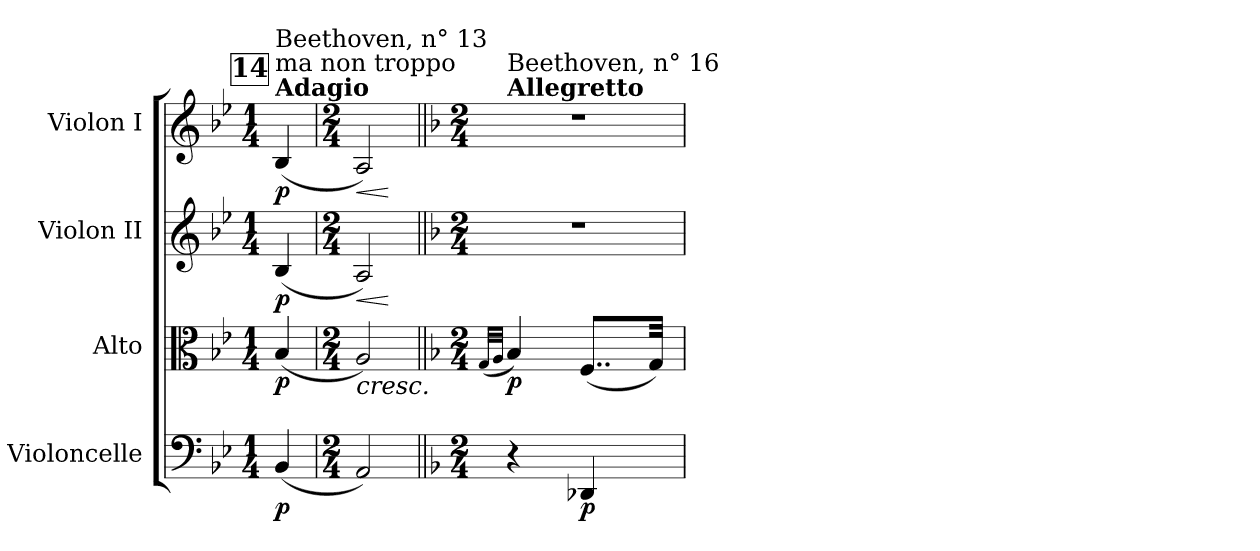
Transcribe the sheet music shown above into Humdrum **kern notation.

**kern	**dynam	**kern	**dynam	**kern	**dynam	**kern	**dynam
*part4	*part4	*part3	*part3	*part2	*part2	*part1	*part1
*staff4	*staff4	*staff3	*staff3	*staff2	*staff2	*staff1	*staff1
*I"Violoncelle	*	*I"Alto	*	*I"Violon II	*	*I"Violon I	*
*I'Vc.	*	*I'Alt.	*	*I'Vln. II	*	*I'Vln. I	*
*clefF4	*	*clefC3	*	*clefG2	*	*clefG2	*
*k[b-e-]	*	*k[b-e-]	*	*k[b-e-]	*	*k[b-e-]	*
*B-:	*	*B-:	*	*B-:	*	*B-:	*
*M1/4	*	*M1/4	*	*M1/4	*	*M1/4	*
!!LO:REH:place=s1:a:t=14
=24	=24	=24	=24	=24	=24	=24	=24
!	!	!	!	!	!	!LO:TX:a:B:t=Adagio	!
!	!	!	!	!	!	!LO:TX:a:t=ma non troppo	!
!	!	!	!	!	!	!LO:TX:a:t=Beethoven, n° 13	!
!	!LO:DY:b	!	!LO:DY:b	!	!LO:DY:b	!	!LO:DY:b
(4BB-/	p	(4B-/	p	(4B-/	p	(4B-/	p
=25	=25	=25	=25	=25	=25	=25	=25
*M2/4	*	*M2/4	*	*M2/4	*	*M2/4	*
!	!	!	!LO:HP:b	!	!LO:HP:b	!	!LO:HP:b
2AA/)	.	2A/)	<	2A/)	<	2A/)	<
.	.	.	.	.	[	.	[
=26||	=26||	=26||	=26||	=26||	=26||	=26||	=26||
!!LO:REH:place=s1:a:t=15
*k[b-]	*	*k[b-]	*	*k[b-]	*	*k[b-]	*
*F:	*	*F:	*	*F:	*	*F:	*
*M2/4	*	*M2/4	*	*M2/4	*	*M2/4	*
.	.	(32qG/LLL	.	.	.	.	.
.	.	32qA/JJJ	.	.	.	.	.
!	!	!	!	!	!	!LO:TX:a:B:t=Allegretto	!
!	!	!	!	!	!	!LO:TX:a:t=Beethoven, n° 16	!
!	!	!	!LO:DY:b	!	!	!	!
4r	.	4B-/)	p	2r	.	2r	.
!	!LO:DY:b	!	!	!	!	!	!
4DD-X/	p	(8..F/L	.	.	.	.	.
.	.	32G/Jkk)	[	.	.	.	.
=	=	=	=	=	=	=	=
*-	*-	*-	*-	*-	*-	*-	*-
